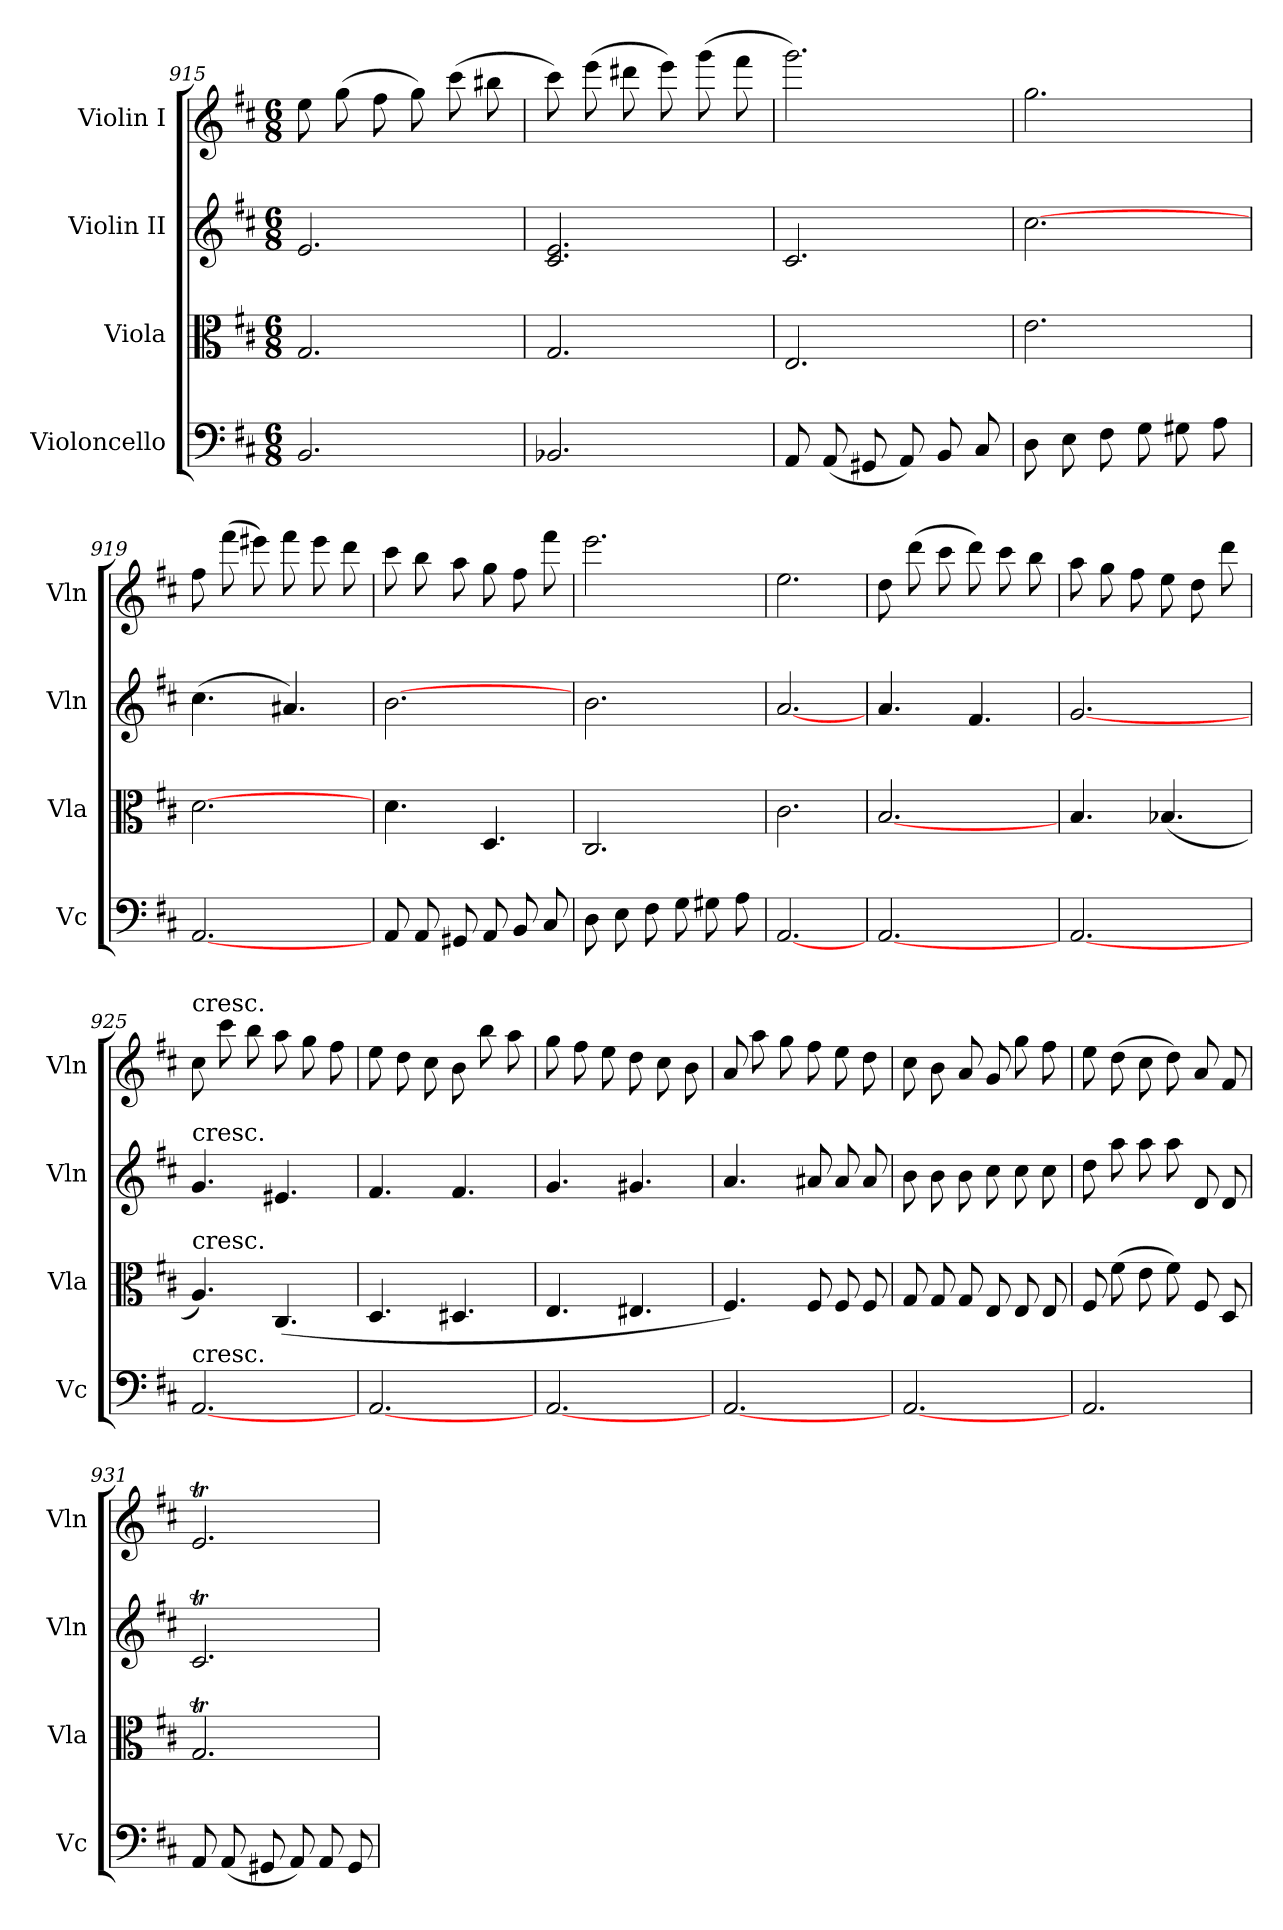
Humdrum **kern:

**kern	**kern	**kern	**kern
*part4	*part3	*part2	*part1
*staff4	*staff3	*staff2	*staff1
*I"Violoncello	*I"Viola	*I"Violin II	*I"Violin I
*I'Vc	*I'Vla	*I'Vln	*I'Vln
*clefF4	*clefC3	*clefG2	*clefG2
*k[f#c#]	*k[f#c#]	*k[f#c#]	*k[f#c#]
*D:	*D:	*D:	*D:
*M6/8	*M6/8	*M6/8	*M6/8
=915	=915	=915	=915
2.BB	2.G	2.e	8ee
.	.	.	(8gg
.	.	.	8ff#
.	.	.	8gg)
.	.	.	(8ccc#
.	.	.	8bb#X
=916	=916	=916	=916
2.BB-X	2.G	2.c# 2.e	8ccc#)
.	.	.	(8eee
.	.	.	8ddd#X
.	.	.	8eee)
.	.	.	(8ggg
.	.	.	8fff#
=917	=917	=917	=917
8AA	2.E	2.c#	2.ggg)
(8AA	.	.	.
8GG#X	.	.	.
8AA)	.	.	.
8BB	.	.	.
8C#	.	.	.
=918	=918	=918	=918
8D	2.e	[2.cc#	2.gg
8E	.	.	.
8F#	.	.	.
8G	.	.	.
8G#X	.	.	.
8A	.	.	.
=919	=919	=919	=919
[2.AA	[2.d	(4.cc#	8ff#
.	.	.	(8fff#
.	.	.	8eee#X)
.	.	4.a#X)	8fff#
.	.	.	8eee#
.	.	.	8ddd
=920	=920	=920	=920
8AA	4.d	[2.b	8ccc#
8AA	.	.	8bb
8GG#X	.	.	8aa
8AA	4.D	.	8gg
8BB	.	.	8ff#
8C#	.	.	8fff#
=921	=921	=921	=921
8D	2.C#	2.b	2.eee
8E	.	.	.
8F#	.	.	.
8G	.	.	.
8G#X	.	.	.
8A	.	.	.
=922	=922	=922	=922
[2.AA	2.c#	[2.a	2.ee
=923	=923	=923	=923
[2.AA	[2.B	4.a	8dd
.	.	.	(8ddd
.	.	.	8ccc#
.	.	4.f#	8ddd)
.	.	.	8ccc#
.	.	.	8bb
=924	=924	=924	=924
[2.AA	4.B	[2.g	8aa
.	.	.	8gg
.	.	.	8ff#
.	(4.B-X	.	8ee
.	.	.	8dd
.	.	.	8ddd
=925	=925	=925	=925
!	!	!	!LO:TX:a:t=cresc.
!	!	!LO:TX:a:t=cresc.	!
!	!LO:TX:a:t=cresc.	!	!
!LO:TX:a:t=cresc.	!	!	!
[2.AA	4.A)	4.g	8cc#
.	.	.	8ccc#
.	.	.	8bb
.	(4.C#	4.e#X	8aa
.	.	.	8gg
.	.	.	8ff#
=926	=926	=926	=926
[2.AA	4.D	4.f#	8ee
.	.	.	8dd
.	.	.	8cc#
.	4.D#X	4.f#	8b
.	.	.	8bb
.	.	.	8aa
=927	=927	=927	=927
[2.AA	4.E	4.g	8gg
.	.	.	8ff#
.	.	.	8ee
.	4.E#X	4.g#X	8dd
.	.	.	8cc#
.	.	.	8b
=928	=928	=928	=928
[2.AA	4.F#)	4.a	8a
.	.	.	8aa
.	.	.	8gg
.	8F#	8a#X	8ff#
.	8F#	8a#	8ee
.	8F#	8a#	8dd
=929	=929	=929	=929
[2.AA	8G	8b	8cc#
.	8G	8b	8b
.	8G	8b	8a
.	8E	8cc#	8g
.	8E	8cc#	8gg
.	8E	8cc#	8ff#
=930	=930	=930	=930
2.AA	8F#	8dd	8ee
.	(8f#	8aa	(8dd
.	8e	8aa	8cc#
.	8f#)	8aa	8dd)
.	8F#	8d	8a
.	8D	8d	8f#
=931	=931	=931	=931
8AA	2.GT	2.c#t	2.eT
(8AA	.	.	.
8GG#X	.	.	.
8AA)	.	.	.
8AA	.	.	.
8GG#	.	.	.
=	=	=	=
*-	*-	*-	*-
